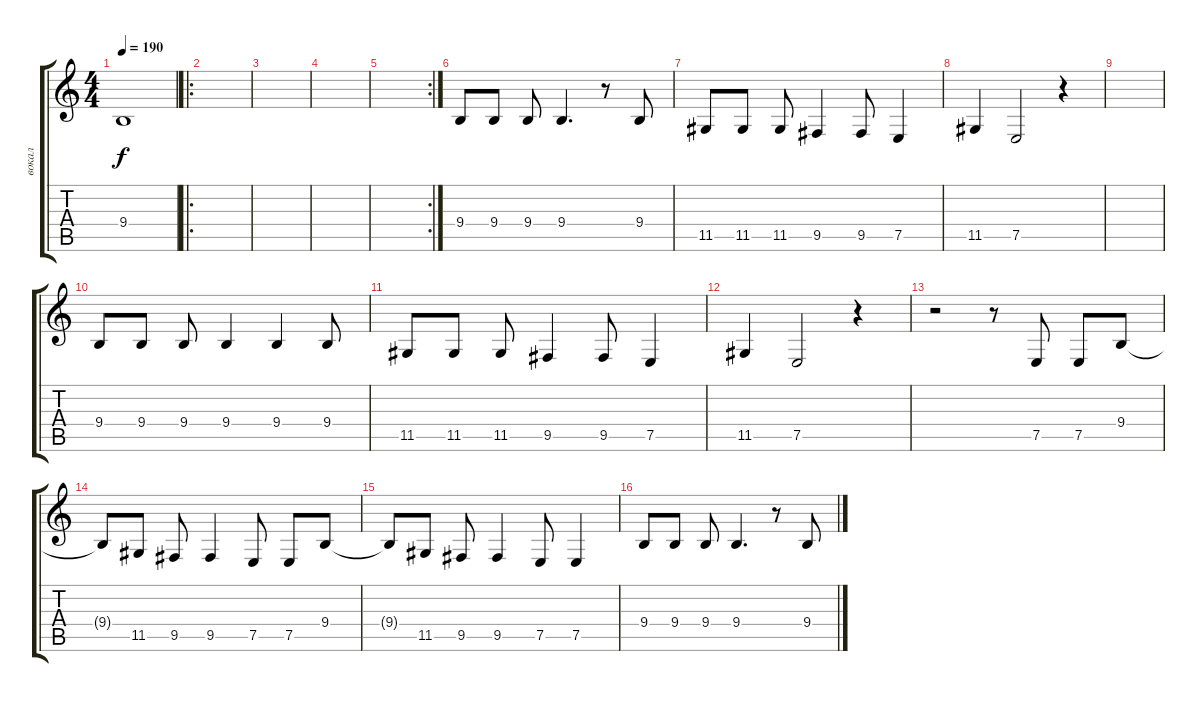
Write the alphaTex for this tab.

\track ("вокал" "вокал") {instrument lead2sawtooth}
\staff {score tabs}
\tuning (E4 B3 G3 D3 A2 E2) {hide}
\ts (4 4)
\tempo 190
\clef g2
\ks c
9.4{t}.1{dy f} |
\ro
|
|
|
\rc 2
|
9.4.8 9.4.8 9.4.8 9.4.4{d} r.8 9.4.8 |
11.5.8 11.5.8 11.5.8 9.5.4 9.5.8 7.5.4 |
11.5.4 7.5.2 r.4 |
|
9.4.8 9.4.8 9.4.8 9.4.4 9.4.4 9.4.8 |
11.5.8 11.5.8 11.5.8 9.5.4 9.5.8 7.5.4 |
11.5.4 7.5.2 r.4 |
r.2 r.8 7.5.8 7.5.8 9.4.8 |
9.4{t}.8 11.5.8 9.5.8 9.5.4 7.5.8 7.5.8 9.4.8 |
9.4{t}.8 11.5.8 9.5.8 9.5.4 7.5.8 7.5.4 |
9.4.8 9.4.8 9.4.8 9.4.4{d} r.8 9.4.8
